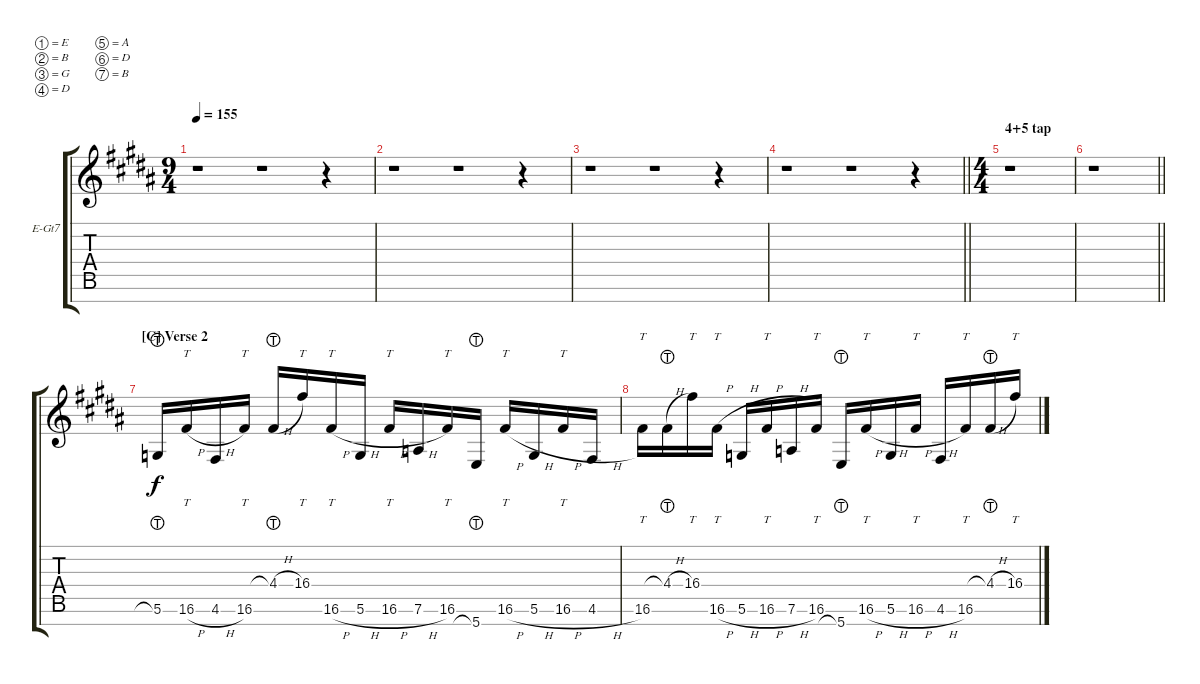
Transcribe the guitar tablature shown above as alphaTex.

\bracketExtendMode groupsimilarinstruments
\firstSystemTrackNameOrientation horizontal
\otherSystemsTrackNameOrientation horizontal
\track ("Tosin Abasi - Clean" "E-Gt7") {instrument electricguitarclean}
\staff {score tabs}
\tuning (E4 B3 G3 D3 A2 D2 B1)
\ts (9 4)
\tempo 155
\clef g2
\ks b
r.1{dy f} r.1 r.4 |
r.1 r.1 r.4 |
r.1 r.1 r.4 |
\barLineRight lightlight
r.1 r.1 r.4 |
\ts (4 4)
\beaming (8 2 2 2 2)
\section ("" "4+5 tap")
r.1 |
\barLineRight lightlight
r.1 |
\section ("C" "Verse 2")
5.6{lht}.16 16.6{h}.16{tt} 4.6{h}.16 16.6.16{tt} 4.4{h lht}.16 16.4.16{tt} 16.6{h}.16{tt} 5.6{h}.16 16.6{h}.16{tt} 7.6{h}.16 16.6.16{tt} 5.7{lht}.16 16.6{h}.16{tt} 5.6{h}.16 16.6{h}.16{tt} 4.6{h}.16 |
16.6.16{tt} 4.4{h lht}.16 16.4.16{tt} 16.6{h}.16{tt} 5.6{h}.16 16.6{h}.16{tt} 7.6{h}.16 16.6.16{tt} 5.7{lht}.16 16.6{h}.16{tt} 5.6{h}.16 16.6{h}.16{tt} 4.6{h}.16 16.6.16{tt} 4.4{h lht}.16 16.4.16{tt}
